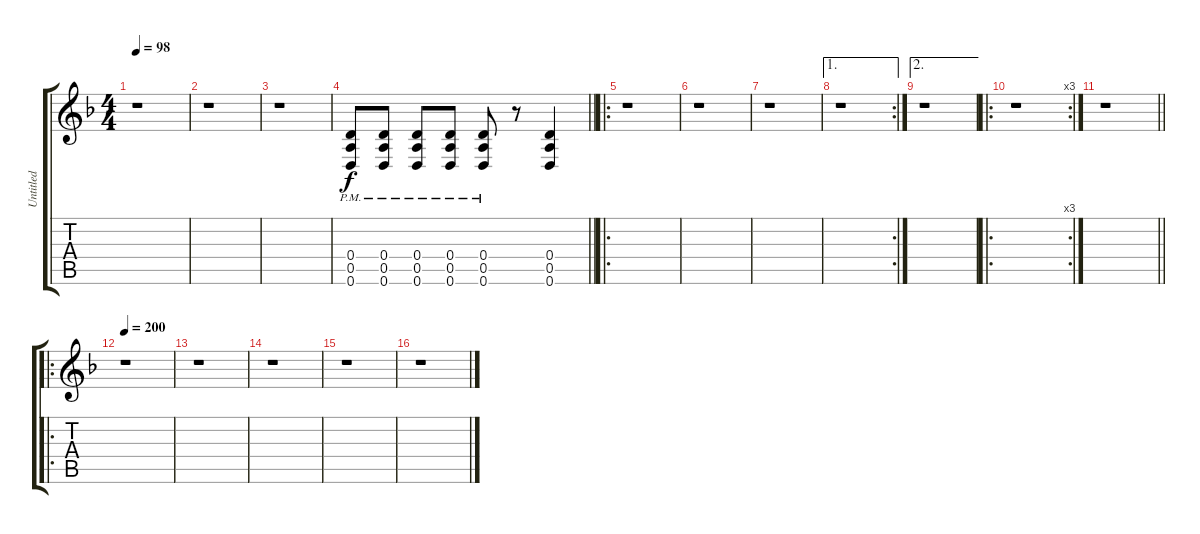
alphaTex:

\track ("Untitled" "Untitled") {instrument distortionguitar}
\staff {score tabs}
\tuning (E4 B3 G3 D3 A2 D2) {hide}
\ts (4 4)
\tempo 98
\clef g2
\ks f
r.1{dy f} |
r.1 |
r.1 |
\barLineRight lightlight
(0.4{pm} 0.5{pm} 0.6{pm}).8 (0.4{pm} 0.5{pm} 0.6{pm}).8 (0.4{pm} 0.5{pm} 0.6{pm}).8 (0.4{pm} 0.5{pm} 0.6{pm}).8 (0.4{pm} 0.5{pm} 0.6{pm}).8 r.8 (0.4 0.5 0.6).4 |
\ro
r.1 |
r.1 |
r.1 |
\ae 1
\rc 2
r.1 |
\ae 2
r.1 |
\ro
\rc 3
r.1 |
\barLineRight lightlight
r.1 |
\ro
\tempo 200
r.1 |
r.1 |
r.1 |
r.1 |
r.1
